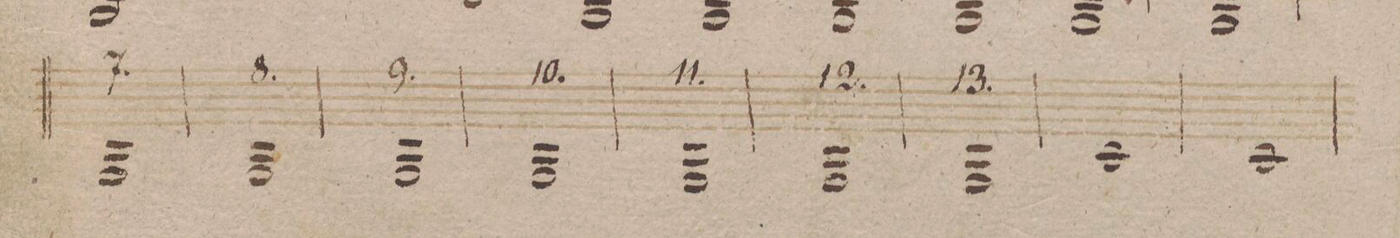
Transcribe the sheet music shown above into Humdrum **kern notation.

**kern	**dynam
*I"Corno 2do in F.	*
*clefG2	*
*k[b-]	*
*met(c)	*
*M4/4	*
1C	.
=190	=190
1C	.
=191	=191
1C	.
=192	=192
1C	.
=193	=193
1C	.
=194	=194
1C	.
=195	=195
1C	.
=196	=196
1F	.
=197	=197
1F	.
=198	=198
*-	*-
